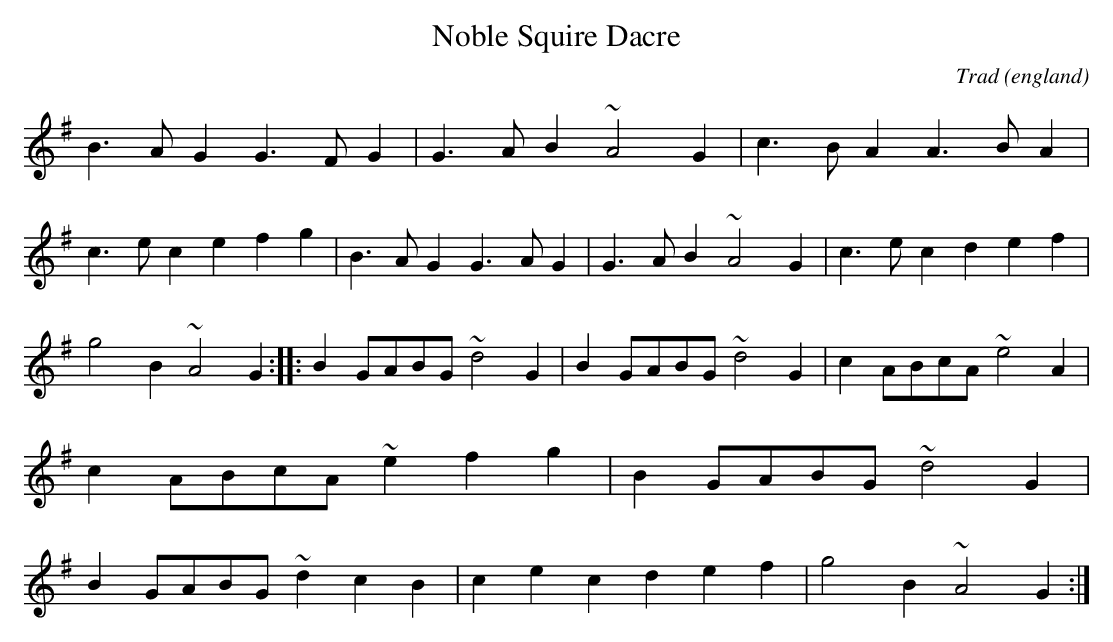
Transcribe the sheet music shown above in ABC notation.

X:1
T:Noble Squire Dacre
O:england
C:Trad
M:6/8l
K:G
B3AG2 G3FG2| G3AB2 ~A4 G2| c3BA2 A3BA2| c3ec2 e2f2g2|\
B3AG2 G3AG2| G3AB2 ~A4 G2| c3ec2 d2e2f2|g4 B2 ~A4 G2::\
B2GABG ~d4 G2|B2GABG ~d4 G2| c2ABcA ~e4 A2| c2ABcA ~e2f2g2|\
B2GABG ~d4 G2|B2GABG ~d2c2B2| c2e2c2 d2e2f2 | g4 B2 ~A4 G2:|
